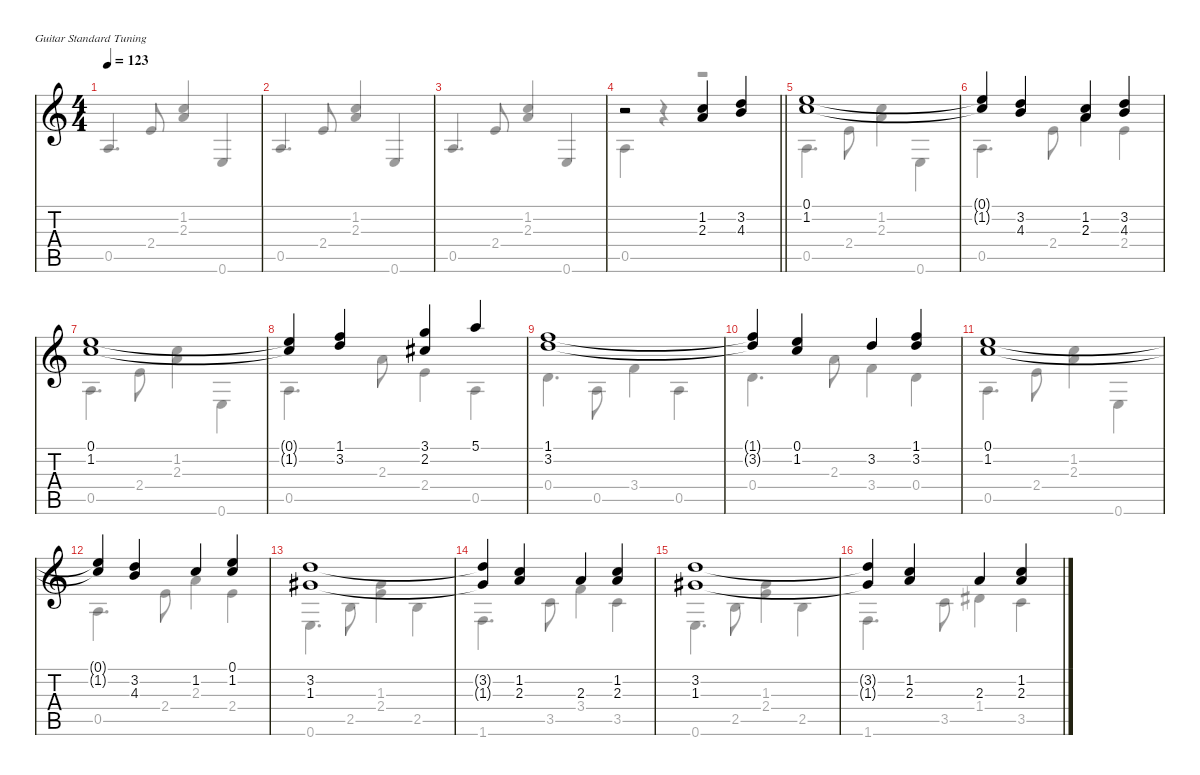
\defaultSystemsLayout 4
\hideDynamics
\bracketExtendMode nobrackets
\singleTrackTrackNamePolicy hidden
\multiTrackTrackNamePolicy hidden
\firstSystemTrackNameOrientation horizontal
\otherSystemsTrackNameOrientation horizontal
\extendBarLines
\chordDiagramsInScore
\track ("??? - ?????" "??? - ?????") {instrument acousticguitarnylon}
\staff {score tabs}
\tuning (E4 B3 G3 D3 A2 E2)
\voice
\ts (4 4)
\beaming (8 2 2 2 2)
\tempo 123
\clef g2
\ks aminor
|
|
|
\barLineRight lightlight
r.2{beam Up} (1.2 2.3).4{beam Up} (3.2 4.3).4{beam Up} |
(0.1 1.2).1{beam Up} |
(1.2{t} 0.1{t}).4{beam Up} (3.2 4.3).4{beam Up} (1.2 2.3).4{beam Up} (3.2 4.3).4{beam Up} |
(0.1 1.2).1{beam Up} |
(1.2{t} 0.1{t}).4{beam Up} (1.1 3.2).4{beam Up} (3.1 2.2{acc #}).4{beam Up} 5.1.4{beam Up} |
(1.1 3.2).1{beam Up} |
(1.1{t} 3.2{t}).4{beam Up} (0.1 1.2).4{beam Up} 3.2.4{beam Up} (1.1 3.2).4{beam Up} |
(0.1 1.2).1{beam Up} |
(1.2{t} 0.1{t}).4{beam Up} (3.2 4.3).4{beam Up} 1.2.4{beam Up} (1.2 0.1).4{beam Up} |
(3.2 1.3{acc #}).1{beam Up} |
(1.3{t acc #} 3.2{t}).4{beam Up} (1.2 2.3).4{beam Up} 2.3.4{beam Up} (1.2 2.3).4{beam Up} |
(3.2 1.3{acc #}).1{beam Up} |
(1.3{t acc #} 3.2{t}).4{beam Up} (1.2 2.3).4{beam Up} 2.3.4{beam Up} (1.2 2.3).4{beam Up}
\voice
\clef g2
\ottava regular
\simile none
\ks aminor
0.5.4{d dy mf beam Up} 2.4.8{beam Up} (1.2 2.3).4{beam Up} 0.6.4{beam Up} |
0.5.4{d beam Up} 2.4.8{beam Up} (1.2 2.3).4{beam Up} 0.6.4{beam Up} |
0.5.4{d beam Up} 2.4.8{beam Up} (1.2 2.3).4{beam Up} 0.6.4{beam Up} |
\barLineRight lightlight
0.5.4{beam Down} r.4{beam Down} r.2{beam Down} |
0.5.4{d beam Down} 2.4.8{beam Down} (1.2 2.3).4{beam Down} 0.6.4{beam Down} |
0.5.4{d beam Down} 2.4.8{beam Down} 2.3.4{beam Down} 2.4.4{beam Down} |
0.5.4{d beam Down} 2.4.8{beam Down} (1.2 2.3).4{beam Down} 0.6.4{beam Down} |
0.5.4{d beam Down} 2.3.8{beam Down} 2.4.4{beam Down} 0.5.4{beam Down} |
0.4.4{d beam Down} 0.5.8{beam Down} 3.4.4{beam Down} 0.5.4{beam Down} |
0.4.4{d beam Down} 2.3.8{beam Down} 3.4.4{beam Down} 0.4.4{beam Down} |
0.5.4{d beam Down} 2.4.8{beam Down} (1.2 2.3).4{beam Down} 0.6.4{beam Down} |
0.5.4{d beam Down} 2.4.8{beam Down} 2.3.4{beam Down} 2.4.4{beam Down} |
0.6.4{d beam Down} 2.5.8{beam Down} (1.3{acc #} 2.4).4{beam Down} 2.5.4{beam Down} |
1.6.4{d beam Down} 3.5.8{beam Down} 3.4.4{beam Down} 3.5.4{beam Down} |
0.6.4{d beam Down} 2.5.8{beam Down} (1.3{acc #} 2.4).4{beam Down} 2.5.4{beam Down} |
1.6.4{d beam Down} 3.5.8{beam Down} 1.4{acc #}.4{beam Down} 3.5.4{beam Down}
